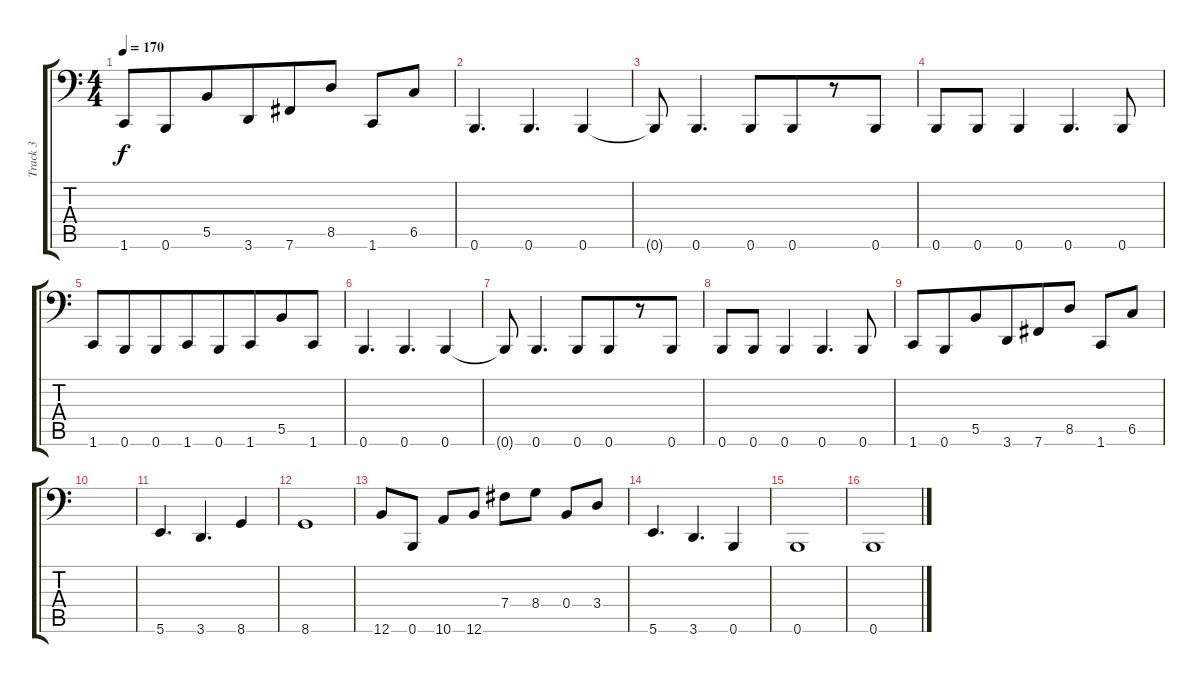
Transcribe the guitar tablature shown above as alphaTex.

\track ("Track 3" "Track 3") {instrument electricbassfinger}
\staff {score tabs}
\tuning (Db3 Ab2 E2 B1 Gb1 B0) {hide}
\ts (4 4)
\tempo 170
\clef f4
\ks c
1.6.8{dy f} 0.6.8{beam merge} 5.5.8 3.6.8{beam merge} 7.6.8 8.5.8 1.6.8 6.5.8 |
0.6.4{d} 0.6.4{d} 0.6.4 |
0.6{t}.8 0.6.4{d beam merge} 0.6.8{beam merge} 0.6.8{beam merge} r.8{beam merge} 0.6.8 |
0.6.8 0.6.8 0.6.4 0.6.4{d} 0.6.8 |
1.6.8{beam merge} 0.6.8{beam merge} 0.6.8{beam merge} 1.6.8{beam merge} 0.6.8{beam merge} 1.6.8{beam merge} 5.5.8{beam merge} 1.6.8 |
0.6.4{d} 0.6.4{d} 0.6.4 |
0.6{t}.8 0.6.4{d beam merge} 0.6.8{beam merge} 0.6.8{beam merge} r.8{beam merge} 0.6.8 |
0.6.8 0.6.8 0.6.4 0.6.4{d} 0.6.8 |
1.6.8 0.6.8{beam merge} 5.5.8 3.6.8{beam merge} 7.6.8 8.5.8 1.6.8 6.5.8 |
|
5.6.4{d beam merge} 3.6.4{d beam merge} 8.6.4 |
8.6.1 |
12.6.8 0.6.8 10.6.8{beam merge} 12.6.8 7.4.8 8.4.8 0.4.8{beam merge} 3.4.8 |
5.6.4{d beam merge} 3.6.4{d beam merge} 0.6.4 |
0.6.1 |
0.6.1
